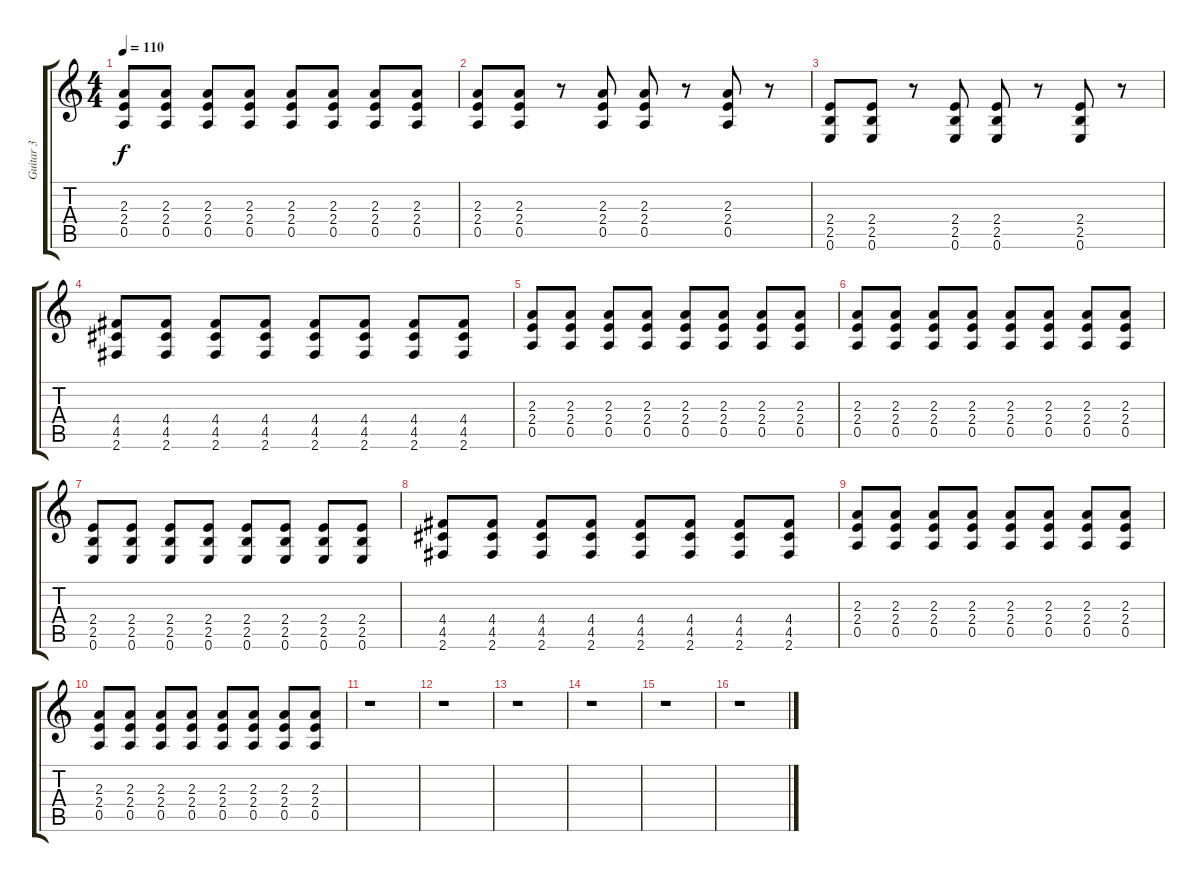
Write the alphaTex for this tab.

\track ("Guitar 3" "Guitar 3") {instrument distortionguitar}
\staff {score tabs}
\tuning (E4 B3 G3 D3 A2 E2) {hide}
\ts (4 4)
\tempo 110
\clef g2
\ks c
(2.3 2.4 0.5).8{dy f} (2.3 2.4 0.5).8 (2.3 2.4 0.5).8 (2.3 2.4 0.5).8 (2.3 2.4 0.5).8 (2.3 2.4 0.5).8 (2.3 2.4 0.5).8 (2.3 2.4 0.5).8 |
(2.3 2.4 0.5).8 (2.3 2.4 0.5).8 r.8 (2.3 2.4 0.5).8 (2.3 2.4 0.5).8 r.8 (2.3 2.4 0.5).8 r.8 |
(2.4 2.5 0.6).8 (2.4 2.5 0.6).8 r.8 (2.4 2.5 0.6).8 (2.4 2.5 0.6).8 r.8 (2.4 2.5 0.6).8 r.8 |
(4.4 4.5 2.6).8 (4.4 4.5 2.6).8 (4.4 4.5 2.6).8 (4.4 4.5 2.6).8 (4.4 4.5 2.6).8 (4.4 4.5 2.6).8 (4.4 4.5 2.6).8 (4.4 4.5 2.6).8 |
(2.3 2.4 0.5).8 (2.3 2.4 0.5).8 (2.3 2.4 0.5).8 (2.3 2.4 0.5).8 (2.3 2.4 0.5).8 (2.3 2.4 0.5).8 (2.3 2.4 0.5).8 (2.3 2.4 0.5).8 |
(2.3 2.4 0.5).8 (2.3 2.4 0.5).8 (2.3 2.4 0.5).8 (2.3 2.4 0.5).8 (2.3 2.4 0.5).8 (2.3 2.4 0.5).8 (2.3 2.4 0.5).8 (2.3 2.4 0.5).8 |
(2.4 2.5 0.6).8 (2.4 2.5 0.6).8 (2.4 2.5 0.6).8 (2.4 2.5 0.6).8 (2.4 2.5 0.6).8 (2.4 2.5 0.6).8 (2.4 2.5 0.6).8 (2.4 2.5 0.6).8 |
(4.4 4.5 2.6).8 (4.4 4.5 2.6).8 (4.4 4.5 2.6).8 (4.4 4.5 2.6).8 (4.4 4.5 2.6).8 (4.4 4.5 2.6).8 (4.4 4.5 2.6).8 (4.4 4.5 2.6).8 |
(2.3 2.4 0.5).8 (2.3 2.4 0.5).8 (2.3 2.4 0.5).8 (2.3 2.4 0.5).8 (2.3 2.4 0.5).8 (2.3 2.4 0.5).8 (2.3 2.4 0.5).8 (2.3 2.4 0.5).8 |
(2.3 2.4 0.5).8 (2.3 2.4 0.5).8 (2.3 2.4 0.5).8 (2.3 2.4 0.5).8 (2.3 2.4 0.5).8 (2.3 2.4 0.5).8 (2.3 2.4 0.5).8 (2.3 2.4 0.5).8 |
r.1 |
r.1 |
r.1 |
r.1 |
r.1 |
r.1
